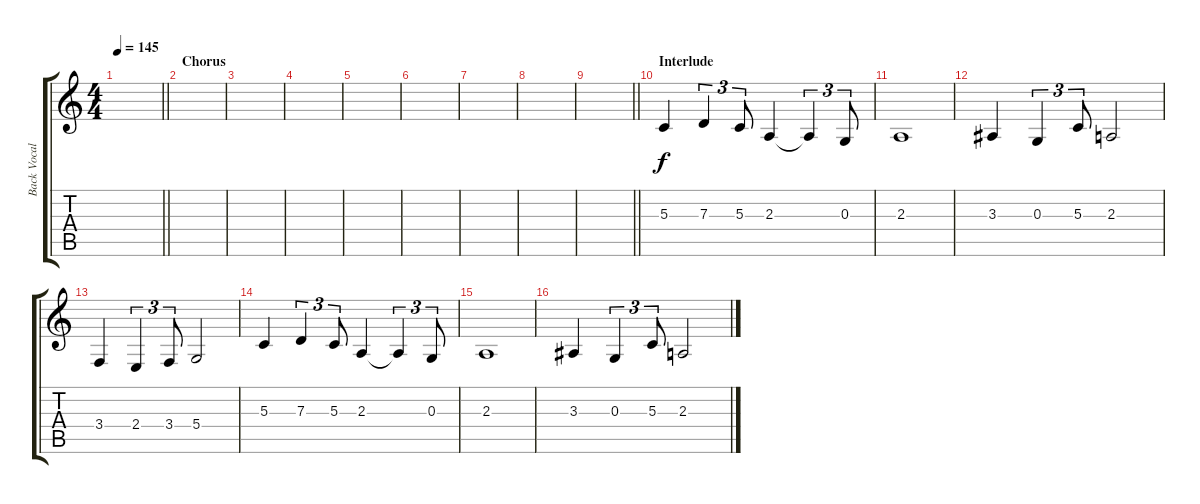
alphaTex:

\track ("Back Vocals" "Back Vocal") {instrument tenorsax}
\staff {score tabs}
\tuning (E4 B3 G3 D3 A2 E2) {hide}
\ts (4 4)
\tempo 145
\clef g2
\barLineRight lightlight
\ks c
|
\section ("" "Chorus")
|
|
|
|
|
|
|
\barLineRight lightlight
|
\section ("" "Interlude")
5.3.4{volume 15} 7.3.4{tu (3 2)} 5.3.8{tu (3 2)} 2.3.4 2.3{t}.4{tu (3 2)} 0.3.8{tu (3 2)} |
2.3.1 |
3.3.4 0.3.4{tu (3 2)} 5.3.8{tu (3 2)} 2.3.2 |
3.4.4 2.4.4{tu (3 2)} 3.4.8{tu (3 2)} 5.4.2 |
5.3.4 7.3.4{tu (3 2)} 5.3.8{tu (3 2)} 2.3.4 2.3{t}.4{tu (3 2)} 0.3.8{tu (3 2)} |
2.3.1 |
3.3.4 0.3.4{tu (3 2)} 5.3.8{tu (3 2)} 2.3.2
